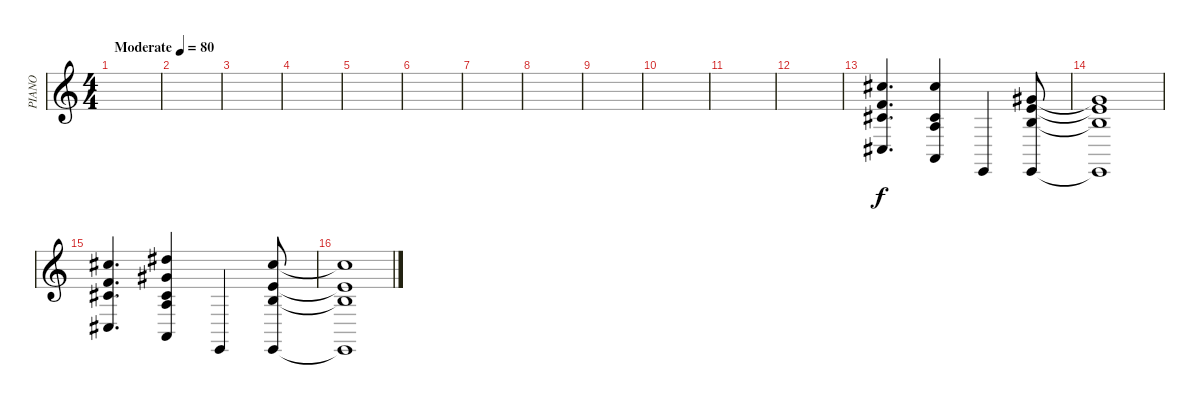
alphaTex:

\track ("PIANO" "PIANO") {instrument acousticgrandpiano}
\staff {score}
\tuning (Eb4 Bb3 Gb3 Db3 Ab2 Db2) {hide}
\ts (4 4)
\tempo (80 "Moderate")
\clef g2
\ks c
|
|
|
|
|
|
|
|
|
|
|
|
(10.1 7.2 7.3 0.4).4{d} (10.1 7.3 8.4 8.6).4 3.6.4 (5.1 6.2 5.3 3.6).8 |
(5.1{t} 6.2{t} 5.3{t} 3.6{t}).1 |
(10.1 7.2 7.3 0.4).4{d} (12.1 10.2 7.3 8.4 8.6).4 3.6.4 (10.1 6.2 5.3 3.6).8 |
(10.1{t} 6.2{t} 5.3{t} 3.6{t}).1
